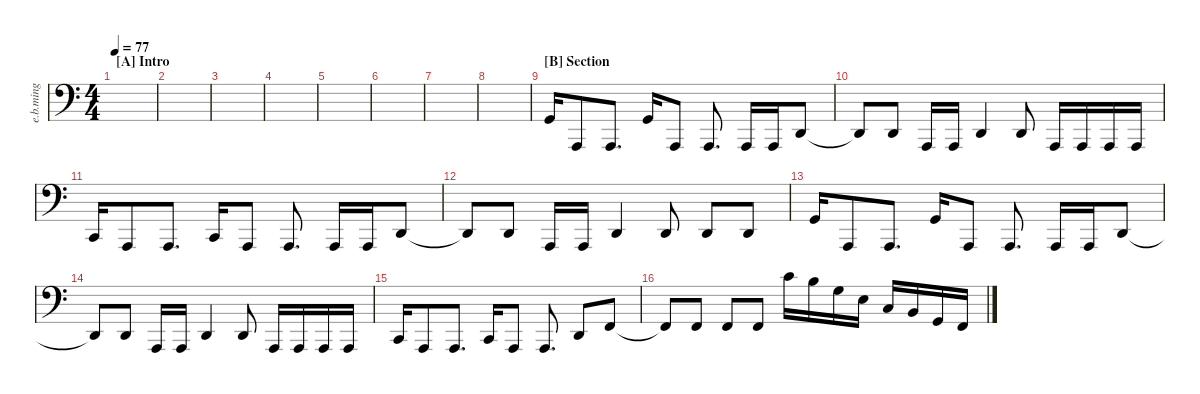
\defaultSystemsLayout 4
\hideDynamics
\bracketExtendMode nobrackets
\otherSystemsTrackNameOrientation horizontal
\track ("Electric Bass Ming" "e.b.ming") {instrument electricbassfinger}
\staff {score}
\tuning (G2 D2 A1 E1 A0)
\ts (4 4)
\section ("A" "Intro")
\tempo 77
\clef f4
\ks c
|
|
|
|
|
|
|
|
\section ("B" "Section")
3.4.16 0.5.8 0.5.8{d} 3.4.16 0.5.8 0.5.8{d} 0.5{pm}.16 0.5{pm}.16 5.5.8 |
5.5{t}.8 5.5.8 0.5{pm}.16 0.5{pm}.16 5.5.4 5.5.8 0.5{pm}.16 0.5{pm}.16 0.5{pm}.16 0.5{pm}.16 |
3.5.16 0.5.8 0.5.8{d} 3.5.16 0.5.8 0.5.8{d} 0.5{pm}.16 0.5{pm}.16 5.5.8 |
5.5{t}.8 5.5.8 0.5{pm}.16 0.5{pm}.16 5.5.4 5.5.8 5.5.8 5.5.8 |
3.4.16 0.5.8 0.5.8{d} 3.4.16 0.5.8 0.5.8{d} 0.5{pm}.16 0.5{pm}.16 5.5.8 |
5.5{t}.8 5.5.8 0.5{pm}.16 0.5{pm}.16 5.5.4 5.5.8 0.5{pm}.16 0.5{pm}.16 0.5{pm}.16 0.5{pm}.16 |
3.5.16 0.5.8 0.5.8{d} 3.5.16 0.5.8 0.5.8{d} 5.5.8 8.5.8 |
8.5{t}.8 8.5.8 8.5.8 8.5.8 10.2.16 9.2.16 10.3.16 7.3.16 8.4.16 7.4.16 10.5.16 8.5.16
